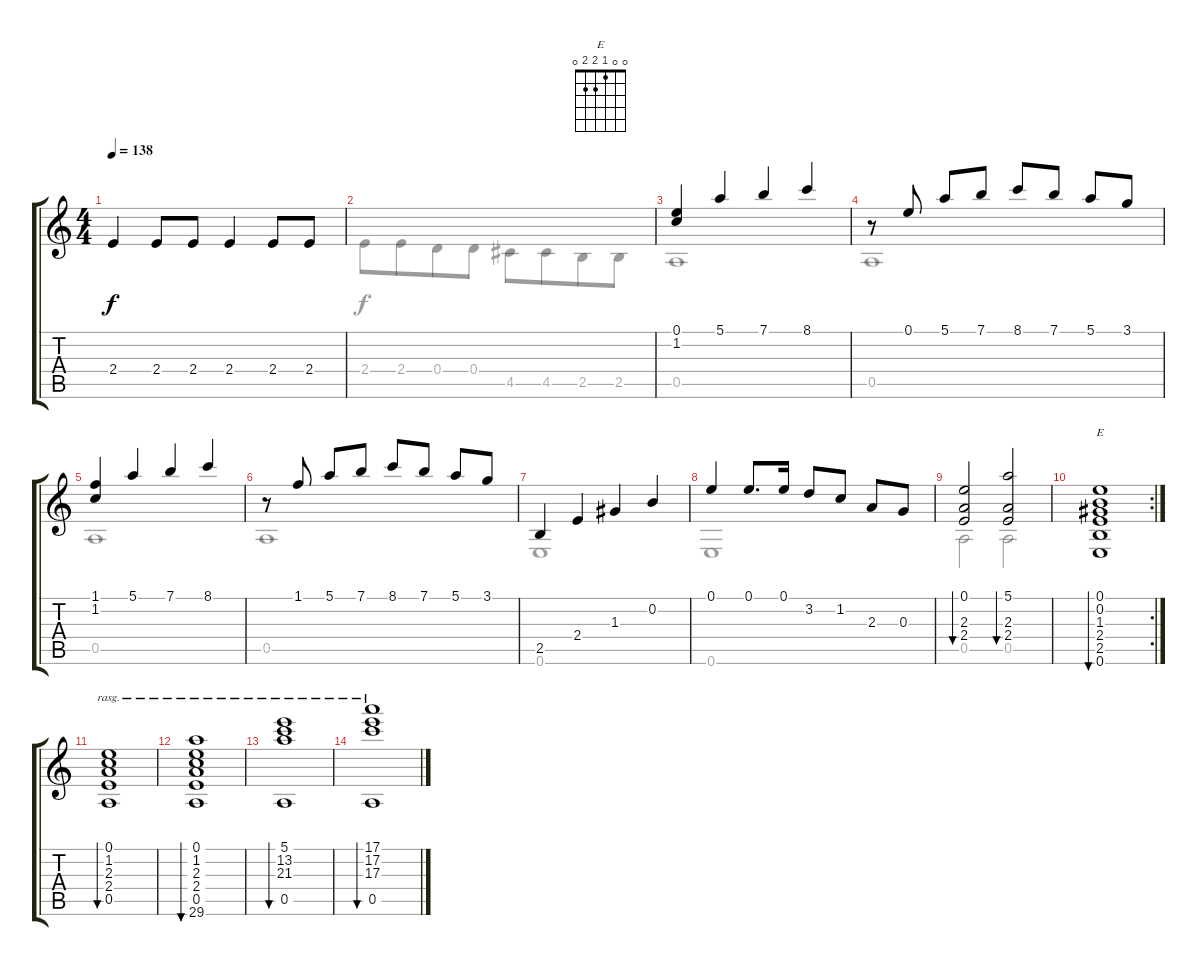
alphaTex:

\track "" {instrument acousticguitarsteel}
\staff {score tabs}
\tuning (E4 B3 G3 D3 A2 E2) {hide}
\chord ("E" 0 0 1 2 2 0)
\voice
\ts (4 4)
\tempo 138
\clef g2
\ks c
2.4.4{dy f} 2.4.8 2.4.8 2.4.4 2.4.8 2.4.8 |
|
(0.1 1.2).4 5.1.4 7.1.4 8.1.4 |
r.8 0.1.8 5.1.8 7.1.8 8.1.8 7.1.8 5.1.8 3.1.8 |
(1.1 1.2).4 5.1.4 7.1.4 8.1.4 |
r.8 1.1.8 5.1.8 7.1.8 8.1.8 7.1.8 5.1.8 3.1.8 |
2.5.4 2.4.4 1.3.4 0.2.4 |
0.1.4 0.1.8{d} 0.1.16 3.2.8 1.2.8 2.3.8 0.3.8 |
(0.1 2.3 2.4).2{bu 240} (5.1 2.3 2.4).2{bu 240} |
\rc 2
(0.1 0.2 1.3 2.4 2.5 0.6).1{bu 240 ch "E"} |
(0.1 1.2 2.3 2.4 0.5).1{bu 480 rasg ii} |
(0.1 1.2 2.3 2.4 0.5 29.6).1{bu 480 rasg ii} |
(5.1 13.2 21.3 0.5).1{bu 480 rasg ii} |
(17.1 17.2 17.3 0.5).1{bu 480 rasg ii}
\voice
\clef g2
\ottava regular
\simile none
\ks c
|
2.4.8 2.4.8{beam merge} 0.4.8 0.4.8 4.5.8 4.5.8{beam merge} 2.5.8 2.5.8 |
0.5.1 |
0.5.1 |
0.5.1 |
0.5.1 |
0.6.1 |
0.6.1 |
0.5.2 0.5.2 |
|
|
|
|
